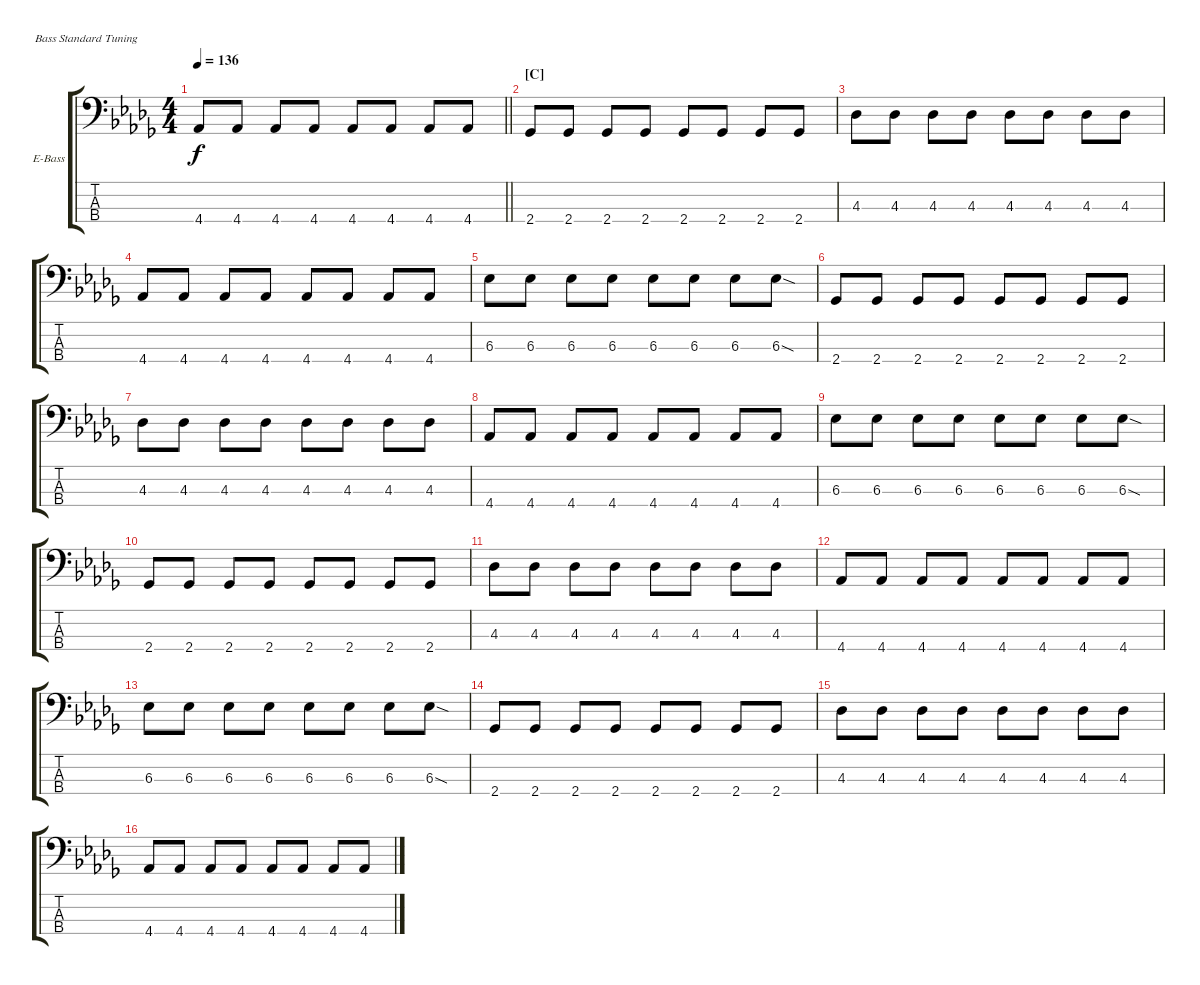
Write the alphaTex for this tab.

\bracketExtendMode groupsimilarinstruments
\firstSystemTrackNameOrientation horizontal
\otherSystemsTrackNameOrientation horizontal
\track ("Nikolai Fraiture" "E-Bass") {instrument electricbassfinger}
\staff {score tabs}
\tuning (G2 D2 A1 E1)
\ts (4 4)
\tempo 136
\clef f4
\barLineRight lightlight
\ks db
4.4.8{dy f} 4.4.8 4.4.8 4.4.8 4.4.8 4.4.8 4.4.8 4.4.8 |
\section ("C" "")
2.4.8 2.4.8 2.4.8 2.4.8 2.4.8 2.4.8 2.4.8 2.4.8 |
4.3.8 4.3.8 4.3.8 4.3.8 4.3.8 4.3.8 4.3.8 4.3.8 |
4.4.8 4.4.8 4.4.8 4.4.8 4.4.8 4.4.8 4.4.8 4.4.8 |
6.3.8 6.3.8 6.3.8 6.3.8 6.3.8 6.3.8 6.3.8 6.3{sod}.8 |
2.4.8 2.4.8 2.4.8 2.4.8 2.4.8 2.4.8 2.4.8 2.4.8 |
4.3.8 4.3.8 4.3.8 4.3.8 4.3.8 4.3.8 4.3.8 4.3.8 |
4.4.8 4.4.8 4.4.8 4.4.8 4.4.8 4.4.8 4.4.8 4.4.8 |
6.3.8 6.3.8 6.3.8 6.3.8 6.3.8 6.3.8 6.3.8 6.3{sod}.8 |
2.4.8 2.4.8 2.4.8 2.4.8 2.4.8 2.4.8 2.4.8 2.4.8 |
4.3.8 4.3.8 4.3.8 4.3.8 4.3.8 4.3.8 4.3.8 4.3.8 |
4.4.8 4.4.8 4.4.8 4.4.8 4.4.8 4.4.8 4.4.8 4.4.8 |
6.3.8 6.3.8 6.3.8 6.3.8 6.3.8 6.3.8 6.3.8 6.3{sod}.8 |
2.4.8 2.4.8 2.4.8 2.4.8 2.4.8 2.4.8 2.4.8 2.4.8 |
4.3.8 4.3.8 4.3.8 4.3.8 4.3.8 4.3.8 4.3.8 4.3.8 |
4.4.8 4.4.8 4.4.8 4.4.8 4.4.8 4.4.8 4.4.8 4.4.8
